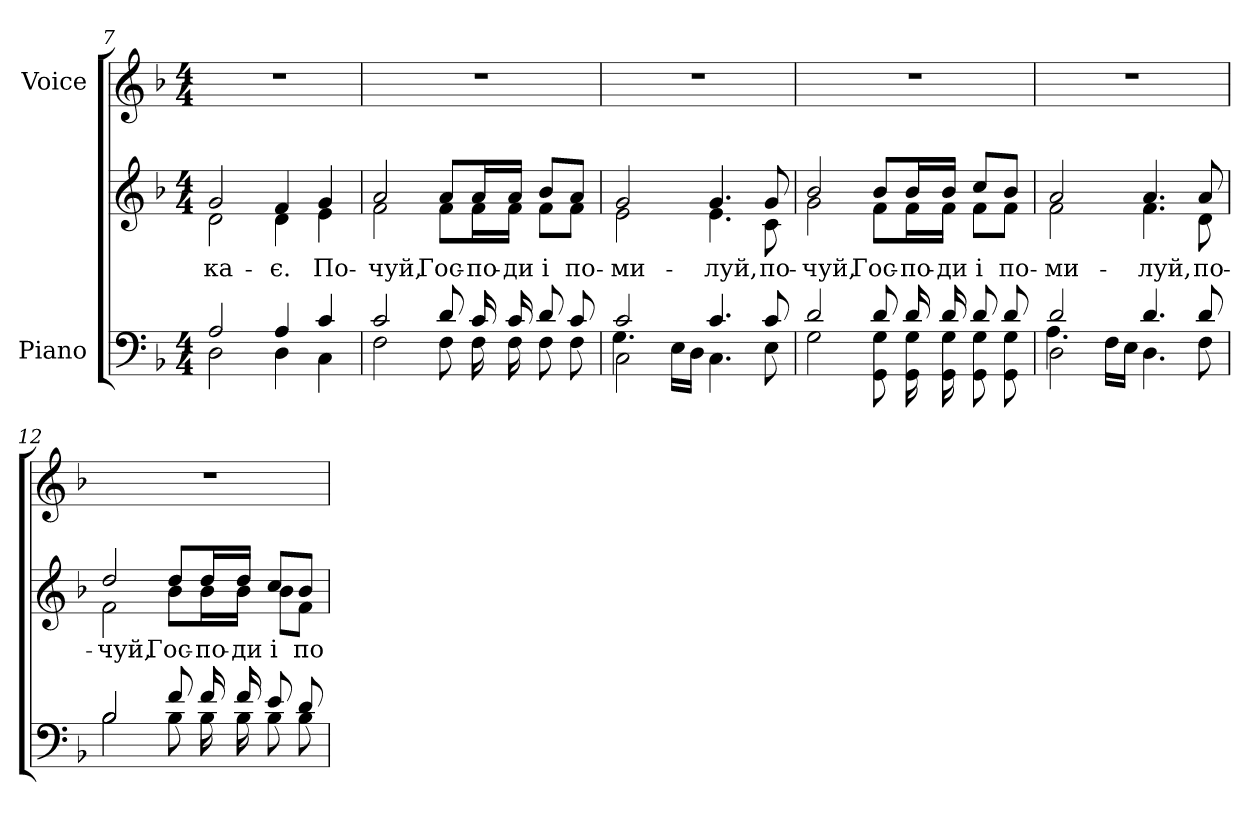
**kern	**kern	**text	**kern
*part2	*part2	*part2	*part1
*staff3	*staff2	*staff2	*staff1
*I"Piano	*	*	*I"Voice
*clefF4	*clefG2	*	*clefG2
*k[b-]	*k[b-]	*	*k[b-]
*F:	*F:	*	*F:
*M4/4	*M4/4	*	*M4/4
=7	=7	=7	=7
*^	*	*	*
!	!	!	!LO:LY:b:color=#000000	!
*	*	*^	*	*
2Ai/	2Di\	2gi/	2di\	-ка-	1r
!	!	!	!	!LO:LY:b:color=#000000	!
4Ai/	4Di\	4fi/	4di\	-є.	.
!	!	!	!	!LO:LY:b:color=#000000	!
4ci/	4Ci\	4gi/	4ei\	По-	.
!!LO:LB:g=z
=8	=8	=8	=8	=8	=8
!	!	!	!	!LO:LY:b:color=#000000	!
2ci/	2Fi\	2ai/	2fi\	-чуй,	1r
!	!	!	!	!LO:LY:b:color=#000000	!
8di/	8Fi\	8ai/L	8fi\L	Гос-	.
!	!	!	!	!LO:LY:b:color=#000000	!
16ci/	16Fi\	16ai/L	16fi\L	-по-	.
!	!	!	!	!LO:LY:b:color=#000000	!
16ci/	16Fi\	16ai/JJ	16fi\JJ	-ди	.
!	!	!	!	!LO:LY:b:color=#000000	!
8di/	8Fi\	8b-i/L	8fi\L	і	.
!	!	!	!	!LO:LY:b:color=#000000	!
8ci/	8Fi\	8ai/J	8fi\J	по-	.
=9	=9	=9	=9	=9	=9
*	*^	*	*	*	*
!	!	!	!	!	!LO:LY:b:color=#000000	!
2ci/	2Ci\	4.Gi\	2gi/	2ei\	-ми-	1r
.	.	16Ei\LL	.	.	.	.
.	.	16Di\JJ	.	.	.	.
!	!	!	!	!	!LO:LY:b:color=#000000	!
4.ci/	4.Ci\	2ryy	4.gi/	4.ei\	-луй,	.
!	!	!	!	!	!LO:LY:b:color=#000000	!
8ci/	8Ei\	.	8gi/	8ci\	по-	.
*	*v	*v	*	*	*	*
=10	=10	=10	=10	=10	=10
!	!	!	!	!LO:LY:b:color=#000000	!
2di/	2Gi\	2b-i/	2gi\	-чуй,	1r
!	!	!	!	!LO:LY:b:color=#000000	!
8di/	8GGi\ 8Gi	8b-i/L	8fi\L	Гос-	.
!	!	!	!	!LO:LY:b:color=#000000	!
16di/	16GGi\ 16Gi	16b-i/L	16fi\L	-по-	.
!	!	!	!	!LO:LY:b:color=#000000	!
16di/	16GGi\ 16Gi	16b-i/JJ	16fi\JJ	-ди	.
!	!	!	!	!LO:LY:b:color=#000000	!
8di/	8GGi\ 8Gi	8cci/L	8fi\L	і	.
!	!	!	!	!LO:LY:b:color=#000000	!
8di/	8GGi\ 8Gi	8b-i/J	8fi\J	по-	.
!!LO:LB:g=z
=11	=11	=11	=11	=11	=11
*	*^	*	*	*	*
!	!	!	!	!	!LO:LY:b:color=#000000	!
2di/	2Di\	4.Ai\	2ai/	2fi\	-ми-	1r
.	.	16Fi\LL	.	.	.	.
.	.	16Ei\JJ	.	.	.	.
!	!	!	!	!	!LO:LY:b:color=#000000	!
4.di/	4.Di\	2ryy	4.ai/	4.fi\	-луй,	.
!	!	!	!	!	!LO:LY:b:color=#000000	!
8di/	8Fi\	.	8ai/	8di\	по-	.
*	*v	*v	*	*	*	*
=12	=12	=12	=12	=12	=12
!	!	!	!	!LO:LY:b:color=#000000	!
2B-i/	2B-i\	2ddi/	2fi\	-чуй,	1r
!	!	!	!	!LO:LY:b:color=#000000	!
8fi/	8B-i\	8ddi/L	8b-i\L	Гос-	.
!	!	!	!	!LO:LY:b:color=#000000	!
16fi/	16B-i\	16ddi/L	16b-i\L	-по-	.
!	!	!	!	!LO:LY:b:color=#000000	!
16fi/	16B-i\	16ddi/JJ	16b-i\JJ	-ди	.
!	!	!	!	!LO:LY:b:color=#000000	!
8ei/	8B-i\	8cci/L	8b-i\L	і	.
!	!	!	!	!LO:LY:b:color=#000000	!
8di/	8B-i\	8b-i/J	8fi\J	по	.
*v	*v	*	*	*	*
*	*v	*v	*	*
=	=	=	=
*-	*-	*-	*-
